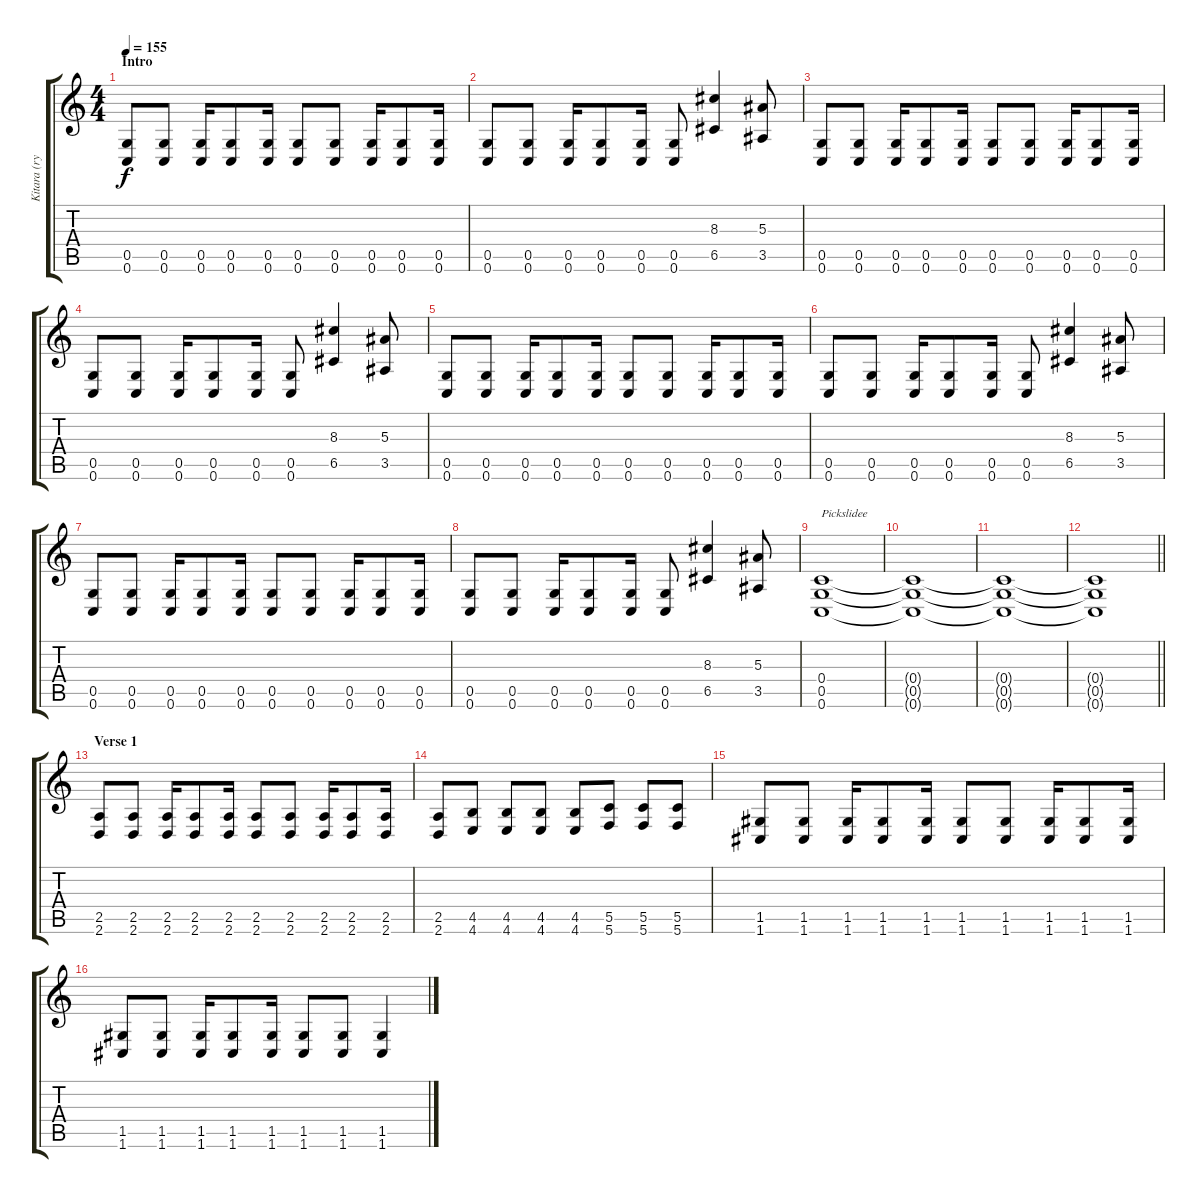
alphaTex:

\track ("Kitara (rytmi)" "Kitara (ry") {instrument distortionguitar}
\staff {score tabs}
\tuning (D4 A3 F3 C3 G2 C2) {hide}
\ts (4 4)
\section ("" "Intro")
\tempo 155
\clef g2
\ks c
(0.5 0.6).8{dy f instrument distortionguitar} (0.5 0.6).8 (0.5 0.6).16 (0.5 0.6).8 (0.5 0.6).16 (0.5 0.6).8 (0.5 0.6).8 (0.5 0.6).16 (0.5 0.6).8 (0.5 0.6).16 |
(0.5 0.6).8 (0.5 0.6).8 (0.5 0.6).16 (0.5 0.6).8 (0.5 0.6).16 (0.5 0.6).8 (8.3 6.5).4 (5.3 3.5).8 |
(0.5 0.6).8 (0.5 0.6).8 (0.5 0.6).16 (0.5 0.6).8 (0.5 0.6).16 (0.5 0.6).8 (0.5 0.6).8 (0.5 0.6).16 (0.5 0.6).8 (0.5 0.6).16 |
(0.5 0.6).8 (0.5 0.6).8 (0.5 0.6).16 (0.5 0.6).8 (0.5 0.6).16 (0.5 0.6).8 (8.3 6.5).4 (5.3 3.5).8 |
(0.5 0.6).8 (0.5 0.6).8 (0.5 0.6).16 (0.5 0.6).8 (0.5 0.6).16 (0.5 0.6).8 (0.5 0.6).8 (0.5 0.6).16 (0.5 0.6).8 (0.5 0.6).16 |
(0.5 0.6).8 (0.5 0.6).8 (0.5 0.6).16 (0.5 0.6).8 (0.5 0.6).16 (0.5 0.6).8 (8.3 6.5).4 (5.3 3.5).8 |
(0.5 0.6).8 (0.5 0.6).8 (0.5 0.6).16 (0.5 0.6).8 (0.5 0.6).16 (0.5 0.6).8 (0.5 0.6).8 (0.5 0.6).16 (0.5 0.6).8 (0.5 0.6).16 |
(0.5 0.6).8 (0.5 0.6).8 (0.5 0.6).16 (0.5 0.6).8 (0.5 0.6).16 (0.5 0.6).8 (8.3 6.5).4 (5.3 3.5).8 |
(0.4 0.5 0.6).1{txt "Pickslidee"} |
(0.4{t} 0.5{t} 0.6{t}).1 |
(0.4{t} 0.5{t} 0.6{t}).1 |
\barLineRight lightlight
(0.4{t} 0.5{t} 0.6{t}).1 |
\section ("" "Verse 1")
(2.5 2.6).8 (2.5 2.6).8 (2.5 2.6).16 (2.5 2.6).8 (2.5 2.6).16 (2.5 2.6).8 (2.5 2.6).8 (2.5 2.6).16 (2.5 2.6).8 (2.5 2.6).16 |
(2.5 2.6).8 (4.5 4.6).8 (4.5 4.6).8 (4.5 4.6).8 (4.5 4.6).8 (5.5 5.6).8 (5.5 5.6).8 (5.5 5.6).8 |
(1.5 1.6).8 (1.5 1.6).8 (1.5 1.6).16 (1.5 1.6).8 (1.5 1.6).16 (1.5 1.6).8 (1.5 1.6).8 (1.5 1.6).16 (1.5 1.6).8 (1.5 1.6).16 |
(1.5 1.6).8 (1.5 1.6).8 (1.5 1.6).16 (1.5 1.6).8 (1.5 1.6).16 (1.5 1.6).8 (1.5 1.6).8 (1.5 1.6).4
